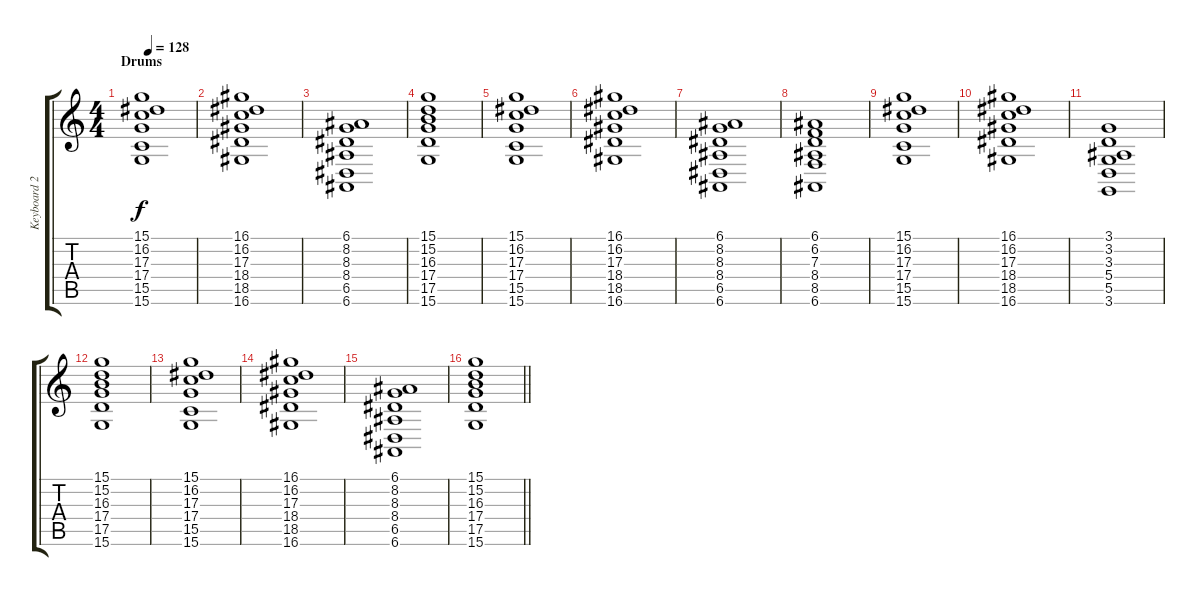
\track ("Keyboard 2" "Keyboard 2") {instrument stringensemble2}
\staff {score tabs}
\tuning (E4 B3 G3 D3 A2 E2) {hide}
\ts (4 4)
\section ("" "Drums")
\tempo 128
\clef g2
\ks c
(15.1 16.2 17.3 17.4 15.5 15.6).1{dy f} |
(16.1 16.2 17.3 18.4 18.5 16.6).1 |
(6.1 8.2 8.3 8.4 6.5 6.6).1 |
(15.1 15.2 16.3 17.4 17.5 15.6).1 |
(15.1 16.2 17.3 17.4 15.5 15.6).1 |
(16.1 16.2 17.3 18.4 18.5 16.6).1 |
(6.1 8.2 8.3 8.4 6.5 6.6).1 |
(6.1 6.2 7.3 8.4 8.5 6.6).1 |
(15.1 16.2 17.3 17.4 15.5 15.6).1 |
(16.1 16.2 17.3 18.4 18.5 16.6).1 |
(3.1 3.2 3.3 5.4 5.5 3.6).1 |
(15.1 15.2 16.3 17.4 17.5 15.6).1 |
(15.1 16.2 17.3 17.4 15.5 15.6).1 |
(16.1 16.2 17.3 18.4 18.5 16.6).1 |
(6.1 8.2 8.3 8.4 6.5 6.6).1 |
\barLineRight lightlight
(15.1 15.2 16.3 17.4 17.5 15.6).1
